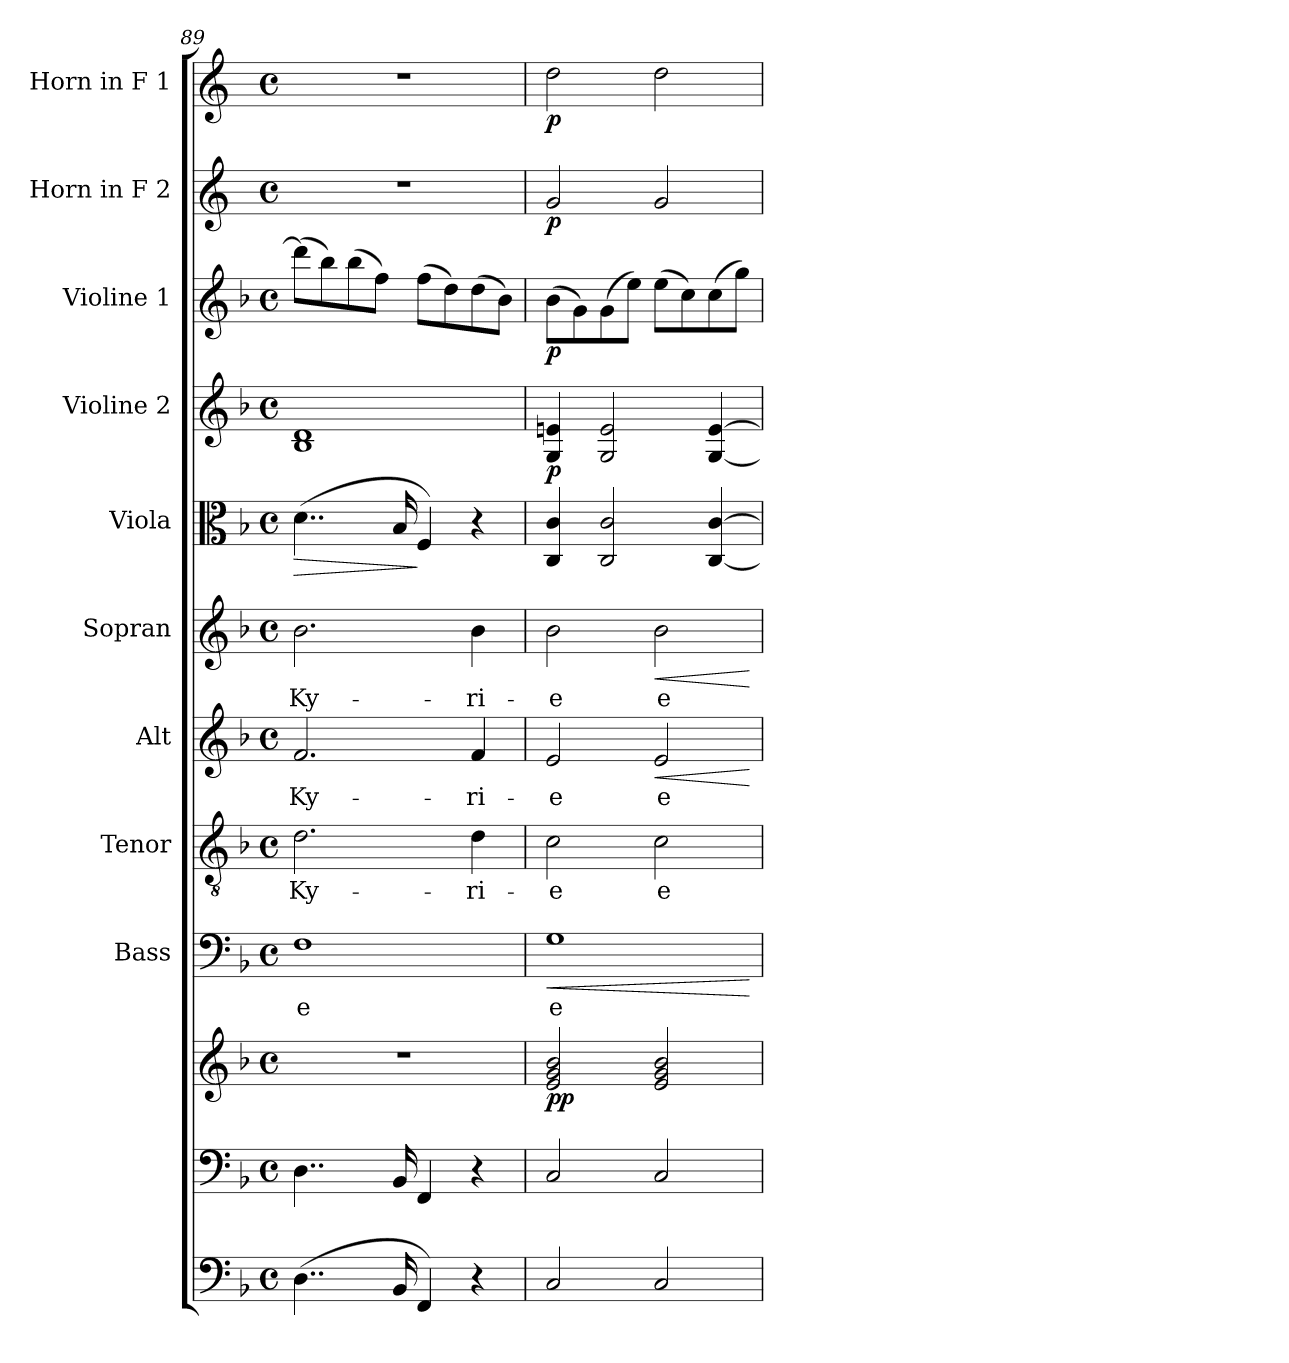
**kern	**kern	**kern	**dynam	**kern	**text	**dynam	**kern	**text	**kern	**text	**dynam	**kern	**text	**dynam	**kern	**dynam	**kern	**dynam	**kern	**dynam	**kern	**dynam	**kern	**dynam
*part11	*part10	*part10	*part10	*part9	*part9	*part9	*part8	*part8	*part7	*part7	*part7	*part6	*part6	*part6	*part5	*part5	*part4	*part4	*part3	*part3	*part2	*part2	*part1	*part1
*staff12	*staff11	*staff10	*staff10/11	*staff9	*staff9	*staff9	*staff8	*staff8	*staff7	*staff7	*staff7	*staff6	*staff6	*staff6	*staff5	*staff5	*staff4	*staff4	*staff3	*staff3	*staff2	*staff2	*staff1	*staff1
*	*	*	*	*I"Bass	*	*	*I"Tenor	*	*I"Alt	*	*	*I"Sopran	*	*	*I"Viola	*	*I"Violine 2	*	*I"Violine 1	*	*I"Horn in F 2	*	*I"Horn in F 1	*
*	*	*	*	*I'B.	*	*	*I'T.	*	*I'A.	*	*	*I'S.	*	*	*I'Vla.	*	*I'Vl. 2	*	*I'Vl. 1	*	*	*	*	*
*clefF4	*clefF4	*clefG2	*	*clefF4	*	*	*clefGv2	*	*clefG2	*	*	*clefG2	*	*	*clefC3	*	*clefG2	*	*clefG2	*	*clefG2	*	*clefG2	*
*ITrd7c12	*	*	*	*	*	*	*	*	*	*	*	*	*	*	*	*	*	*	*	*	*ITrd4c7	*	*ITrd4c7	*
*k[b-]	*k[b-]	*k[b-]	*	*k[b-]	*	*	*k[b-]	*	*k[b-]	*	*	*k[b-]	*	*	*k[b-]	*	*k[b-]	*	*k[b-]	*	*k[b-]	*	*k[b-]	*
*F:	*F:	*F:	*	*F:	*	*	*F:	*	*F:	*	*	*F:	*	*	*F:	*	*F:	*	*F:	*	*F:	*	*F:	*
*M4/4	*M4/4	*M4/4	*	*M4/4	*	*	*M4/4	*	*M4/4	*	*	*M4/4	*	*	*M4/4	*	*M4/4	*	*M4/4	*	*M4/4	*	*M4/4	*
*met(c)	*met(c)	*met(c)	*	*met(c)	*	*	*met(c)	*	*met(c)	*	*	*met(c)	*	*	*met(c)	*	*met(c)	*	*met(c)	*	*met(c)	*	*met(c)	*
=89	=89	=89	=89	=89	=89	=89	=89	=89	=89	=89	=89	=89	=89	=89	=89	=89	=89	=89	=89	=89	=89	=89	=89	=89
!	!	!	!	!	!LO:LY:b	!	!	!LO:LY:b	!	!LO:LY:b	!	!	!LO:LY:b	!	!	!LO:HP:b	!	!	!	!	!	!	!	!
(<4..DD\	4..D\	1r	.	1F	-e	.	2.d\	Ky-	2.f/	Ky-	.	2.b-\	Ky-	.	(>4..d\	>	1B- 1d	.	(>8ddd\L]	.	1r	.	1r	.
.	.	.	.	.	.	.	.	.	.	.	.	.	.	.	.	.	.	.	8bb-\)	.	.	.	.	.
.	.	.	.	.	.	.	.	.	.	.	.	.	.	.	.	.	.	.	(>8bb-\	.	.	.	.	.
.	.	.	.	.	.	.	.	.	.	.	.	.	.	.	.	.	.	.	8ff\J)	.	.	.	.	.
16BBB-/	16BB-/	.	.	.	.	.	.	.	.	.	.	.	.	.	16B-/	.	.	.	.	.	.	.	.	.
4FFF/)	4FF/	.	.	.	.	.	.	.	.	.	.	.	.	.	4F/)	]	.	.	(>8ff\L	.	.	.	.	.
.	.	.	.	.	.	.	.	.	.	.	.	.	.	.	.	.	.	.	8dd\)	.	.	.	.	.
!	!	!	!	!	!	!	!	!LO:LY:b	!	!LO:LY:b	!	!	!LO:LY:b	!	!	!	!	!	!	!	!	!	!	!
4r	4r	.	.	.	.	.	4d\	-ri-	4f/	-ri-	.	4b-\	-ri-	.	4r	.	.	.	(>8dd\	.	.	.	.	.
.	.	.	.	.	.	.	.	.	.	.	.	.	.	.	.	.	.	.	8b-\J)	.	.	.	.	.
=90	=90	=90	=90	=90	=90	=90	=90	=90	=90	=90	=90	=90	=90	=90	=90	=90	=90	=90	=90	=90	=90	=90	=90	=90
!	!	!	!LO:DY:b	!	!LO:LY:b	!LO:HP:b	!	!LO:LY:b	!	!LO:LY:b	!	!	!LO:LY:b	!	!	!	!	!LO:DY:b	!	!LO:DY:b	!	!LO:DY:b	!	!LO:DY:b
2CC/	2C/	2e/ 2g/ 2b-/	pp	1G	e-	<	2c\	-e	2e/	-e	.	2b-\	-e	.	4C/ 4c/	.	4G/ 4en/	p	(>8b-\L	p	2c/	p	2g\	p
.	.	.	.	.	.	.	.	.	.	.	.	.	.	.	.	.	.	.	8g\)	.	.	.	.	.
.	.	.	.	.	.	.	.	.	.	.	.	.	.	.	2C/ 2c/	.	2G/ 2e/	.	(>8g\	.	.	.	.	.
.	.	.	.	.	.	.	.	.	.	.	.	.	.	.	.	.	.	.	8ee\J)	.	.	.	.	.
!	!	!	!	!	!	!	!	!LO:LY:b	!	!LO:LY:b	!LO:HP:b	!	!LO:LY:b	!LO:HP:b	!	!	!	!	!	!	!	!	!	!
2CC/	2C/	2e/ 2g/ 2b-/	.	.	.	.	2c\	e-	2e/	e-	<	2b-\	e-	<	.	.	.	.	(>8ee\L	.	2c/	.	2g\	.
.	.	.	.	.	.	.	.	.	.	.	.	.	.	.	.	.	.	.	8cc\)	.	.	.	.	.
.	.	.	.	.	.	.	.	.	.	.	.	.	.	.	[4C/ [4c/	.	[4G/ [4e/	.	(>8cc\	.	.	.	.	.
.	.	.	.	.	.	.	.	.	.	.	.	.	.	.	.	.	.	.	8gg\J)	.	.	.	.	.
.	.	.	.	.	.	[	.	.	.	.	[	.	.	[	.	.	.	.	.	.	.	.	.	.
=	=	=	=	=	=	=	=	=	=	=	=	=	=	=	=	=	=	=	=	=	=	=	=	=
*-	*-	*-	*-	*-	*-	*-	*-	*-	*-	*-	*-	*-	*-	*-	*-	*-	*-	*-	*-	*-	*-	*-	*-	*-
